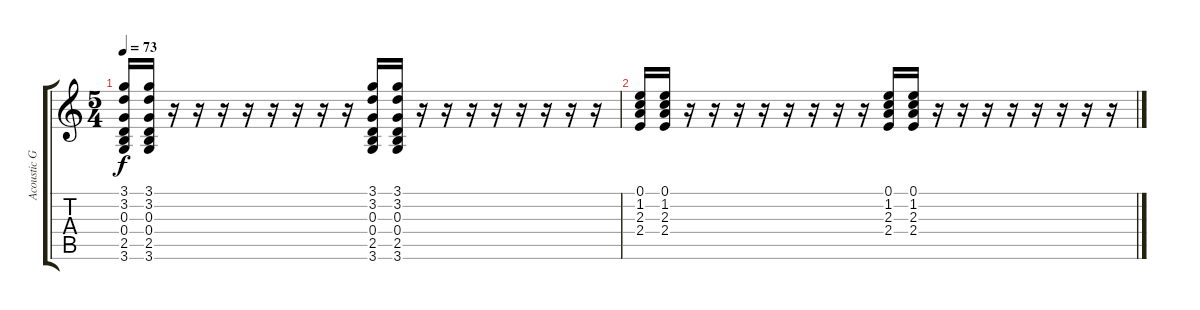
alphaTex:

\track ("Acoustic Guitar (S.Rothery)" "Acoustic G") {instrument acousticguitarsteel}
\staff {score tabs}
\tuning (E4 B3 G3 D3 A2 E2) {hide}
\ts (5 4)
\tempo 73
\clef g2
\ks c
(3.1 3.2 0.3 0.4 2.5 3.6).16{dy f} (3.1 3.2 0.3 0.4 2.5 3.6).16 r.16 r.16 r.16 r.16 r.16 r.16 r.16 r.16 (3.1 3.2 0.3 0.4 2.5 3.6).16 (3.1 3.2 0.3 0.4 2.5 3.6).16 r.16 r.16 r.16 r.16 r.16 r.16 r.16 r.16 |
(0.1 1.2 2.3 2.4).16 (0.1 1.2 2.3 2.4).16 r.16 r.16 r.16 r.16 r.16 r.16 r.16 r.16 (0.1 1.2 2.3 2.4).16 (0.1 1.2 2.3 2.4).16 r.16 r.16 r.16 r.16 r.16 r.16 r.16 r.16
